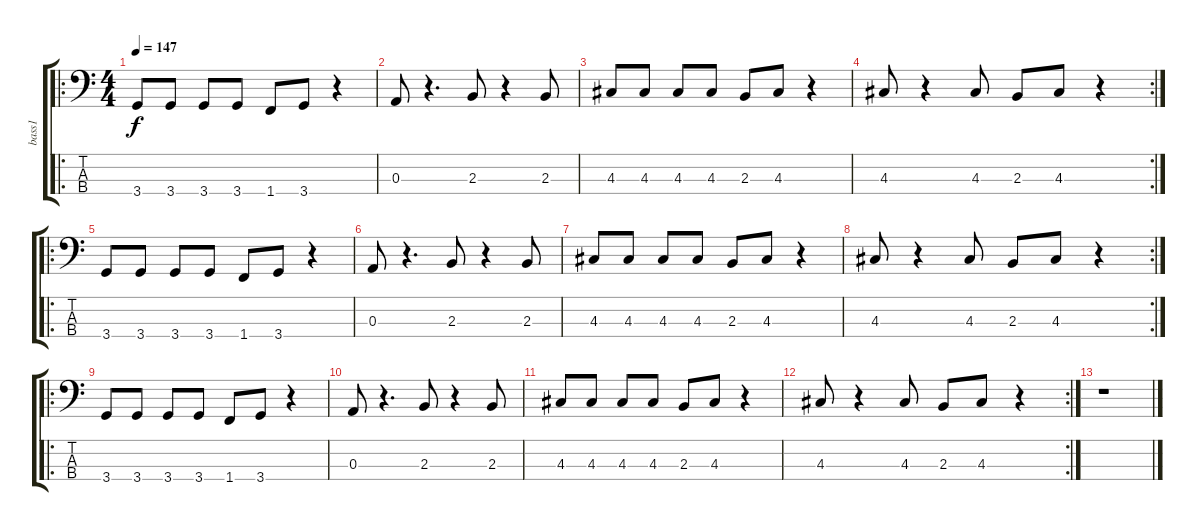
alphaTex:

\track ("bass1" "bass1") {instrument electricbasspick}
\staff {score tabs}
\tuning (G2 D2 A1 E1) {hide}
\ro
\ts (4 4)
\tempo 147
\clef f4
\ks c
3.4.8{dy f} 3.4.8 3.4.8 3.4.8 1.4.8 3.4.8 r.4 |
0.3.8 r.4{d} 2.3.8 r.4 2.3.8 |
4.3.8 4.3.8 4.3.8 4.3.8 2.3.8 4.3.8 r.4 |
\rc 2
4.3.8 r.4 4.3.8 2.3.8 4.3.8 r.4 |
\ro
3.4.8 3.4.8 3.4.8 3.4.8 1.4.8 3.4.8 r.4 |
0.3.8 r.4{d} 2.3.8 r.4 2.3.8 |
4.3.8 4.3.8 4.3.8 4.3.8 2.3.8 4.3.8 r.4 |
\rc 2
4.3.8 r.4 4.3.8 2.3.8 4.3.8 r.4 |
\ro
3.4.8 3.4.8 3.4.8 3.4.8 1.4.8 3.4.8 r.4 |
0.3.8 r.4{d} 2.3.8 r.4 2.3.8 |
4.3.8 4.3.8 4.3.8 4.3.8 2.3.8 4.3.8 r.4 |
\rc 2
4.3.8 r.4 4.3.8 2.3.8 4.3.8 r.4 |
r.1
